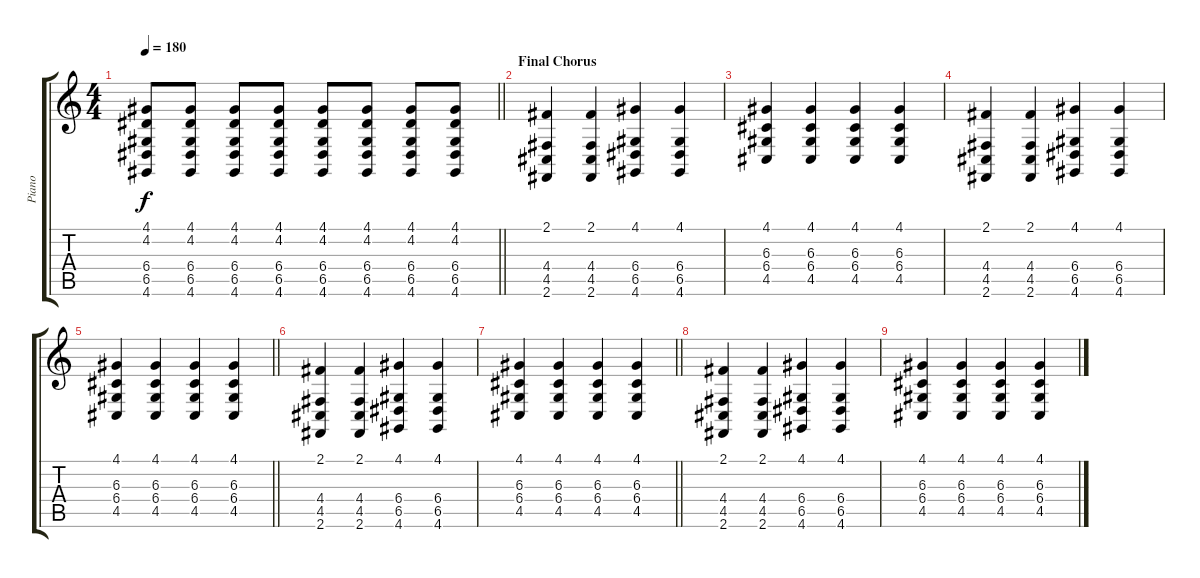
\track ("Piano" "Piano") {instrument brightacousticpiano}
\staff {score tabs}
\tuning (E4 B3 G3 D3 A2 E2) {hide}
\ts (4 4)
\tempo 180
\clef g2
\barLineRight lightlight
\ks c
(4.1 4.2 6.4 6.5 4.6).8{dy f} (4.1 4.2 6.4 6.5 4.6).8 (4.1 4.2 6.4 6.5 4.6).8 (4.1 4.2 6.4 6.5 4.6).8 (4.1 4.2 6.4 6.5 4.6).8 (4.1 4.2 6.4 6.5 4.6).8 (4.1 4.2 6.4 6.5 4.6).8 (4.1 4.2 6.4 6.5 4.6).8 |
\section ("" "Final Chorus")
(2.1 4.4 4.5 2.6).4 (2.1 4.4 4.5 2.6).4 (4.1 6.4 6.5 4.6).4 (4.1 6.4 6.5 4.6).4 |
(4.1 6.3 6.4 4.5).4 (4.1 6.3 6.4 4.5).4 (4.1 6.3 6.4 4.5).4 (4.1 6.3 6.4 4.5).4 |
(2.1 4.4 4.5 2.6).4 (2.1 4.4 4.5 2.6).4 (4.1 6.4 6.5 4.6).4 (4.1 6.4 6.5 4.6).4 |
\barLineRight lightlight
(4.1 6.3 6.4 4.5).4 (4.1 6.3 6.4 4.5).4 (4.1 6.3 6.4 4.5).4 (4.1 6.3 6.4 4.5).4 |
(2.1 4.4 4.5 2.6).4 (2.1 4.4 4.5 2.6).4 (4.1 6.4 6.5 4.6).4 (4.1 6.4 6.5 4.6).4 |
\barLineRight lightlight
(4.1 6.3 6.4 4.5).4 (4.1 6.3 6.4 4.5).4 (4.1 6.3 6.4 4.5).4 (4.1 6.3 6.4 4.5).4 |
(2.1 4.4 4.5 2.6).4 (2.1 4.4 4.5 2.6).4 (4.1 6.4 6.5 4.6).4 (4.1 6.4 6.5 4.6).4 |
(4.1 6.3 6.4 4.5).4 (4.1 6.3 6.4 4.5).4 (4.1 6.3 6.4 4.5).4 (4.1 6.3 6.4 4.5).4
